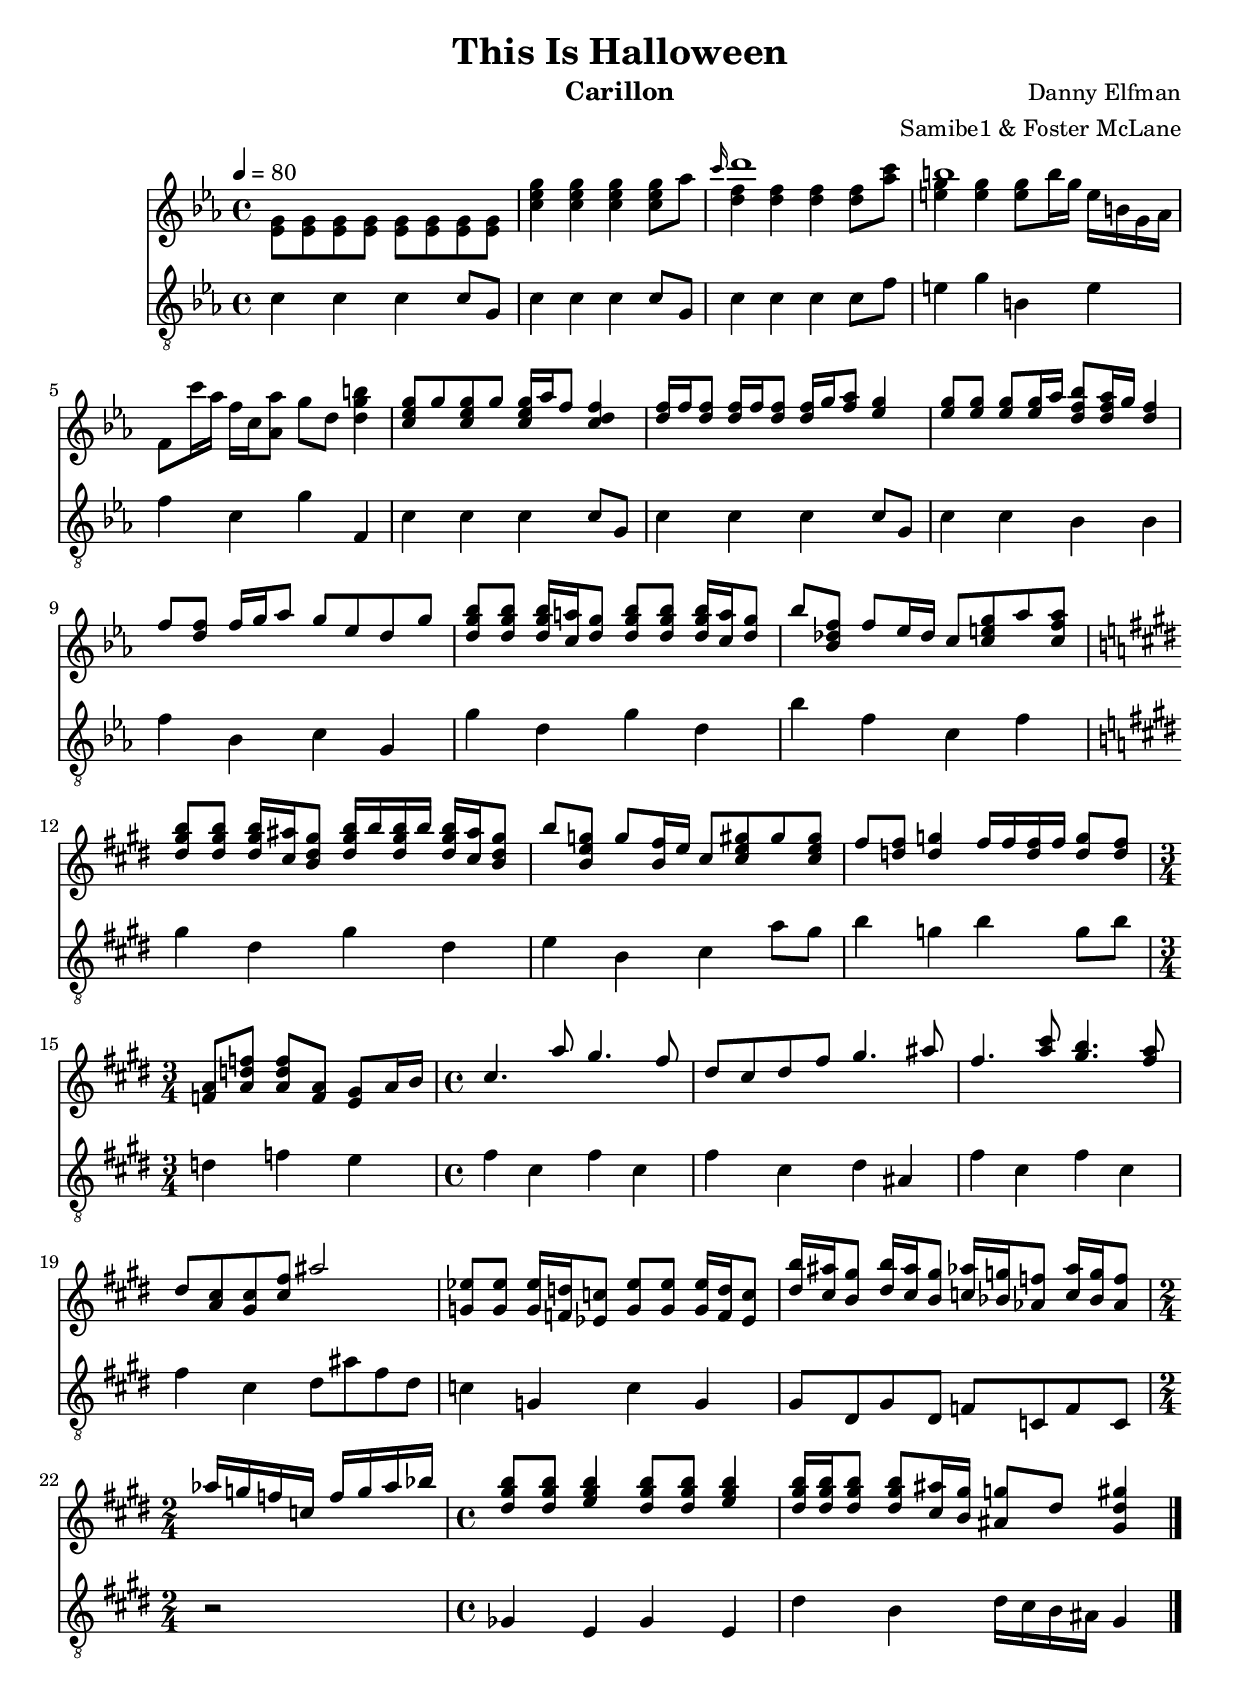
%LICENSE: CC-BY-NC-SA 4.0
\version "2.18.2"

\header {
  title = "This Is Halloween"
  instrument = "Carillon"
  composer = "Danny Elfman"
  arranger = "Samibe1 & Foster McLane"
}

main_tempo = \tempo 4 = 80
main_key = \key c \minor
main_time = \time 4/4

melody = \relative c'' {
  % preface
  s1

  % intro
  s1
  \grace c'16 d1
  b1
  s1

  % part one
  <c, ees g>8 g' <c, ees g> g' <c, ees g>16 aes' f8 <c d f>4
  <d f>16 f <d f>8 <d f>16 f <d f>8 <d f>16 g <f aes>8 <ees g>4
  <ees g>8 <ees g> <ees g> <ees g>16 aes <d, f bes>8 <d f aes>16 g <d f>4
  f8 <d f> f16 g aes8 g ees d g

  <d g bes>8 <d g bes> <d g bes>16 <c a'> <d g>8 <d g bes>8 <d g bes> <d g bes>16 <c a'> <d g>8
  bes'8 <bes, des f> f' ees16 des c8 <c e g> aes' <c, f aes>
  \key cis \minor <dis gis b>8 <dis gis b> <dis gis b>16 <cis ais'> <b dis gis>8 <dis gis b>16 b' <dis, gis b> b' <dis, gis b> <cis ais'> <b dis gis>8
  b'8 <b, e g> g' <b, fis'>16 e cis8 <cis e gis> gis' <cis, e gis>

  fis8 <d fis> <d g>4 fis16 fis <d fis> fis <d g>8 <d fis>
  \time 3/4 <f, a>8 <a d f> <a d f> <f a> <e gis> a16 b

  % part two
  \time 4/4 cis4. a'8 gis4. fis8
  dis8 cis dis fis gis4. ais8
  fis4. <a cis>8 <gis b>4. <fis a>8
  dis8 <cis a> <cis gis> <cis fis> ais'2

  <g, ees'>8 <g ees'> <g ees'>16 <f d'> <ees c'>8 <g ees'>8 <g ees'> <g ees'>16 <f d'> <ees c'>8
  <dis' b'>16 <cis ais'> <b gis'>8 <dis b'>16 <cis ais'> <b gis'>8 <c aes'>16 <bes g'> <aes f'>8 <c aes'>16 <bes g'> <aes f'>8
  \time 2/4 aes'16 g f c f g aes bes
  \time 4/4 <dis, gis b>8 <dis gis b> <e gis b>4 <dis gis b>8 <dis gis b> <e gis b>4
  <dis gis b>16 <dis gis b> <dis gis b>8 <dis gis b> <cis ais'>16 <b gis'> <ais g'>8 dis <gis, dis' gis>4

  % part three
  %\key c \minor <f, aes c>8 <f aes c> <f aes des>4. <f aes c>4 <f aes c>8
  %r8 <aes ces ees>4 <aes ces ees> <bes d f>8 <bes d ges>4

  \bar "|."
}

harmony = \relative c'' {
  % preface
  <ees, g>8 <ees g> <ees g> <ees g> <ees g> <ees g> <ees g> <ees g>

  % intro
  <c' ees g>4 <c ees g> <c ees g> <c ees g>8 aes'
  <d, f>4 <d f> <d f> <d f>8 <aes' c>
  <e g>4 <e g> <e g>8 b'16 g e b g aes
  f8 c''16 aes f c <aes aes'>8 g' d <d g b>4

  % part one
  s1
  s1
  s1
  s1

  s1
  s1
  \key cis \minor s1
  s1

  s1
  \time 3/4 s2.

  % part two
  \time 4/4 s1
  s1
  s1
  s1

  s1
  s1
  \time 2/4 s2
  \time 4/4 s1
  s1

  % part three
  %\key c \minor s1
  %s1

  \bar "|."
}

bass = \relative c' {
  % preface
  c4 c c c8 g

  % intro
  c4 c c c8 g
  c4 c c c8 f
  e4 g b, e
  f4 c g' f,

  % part one
  c'4 c c c8 g
  c4 c c c8 g
  c4 c bes bes
  f'4 bes, c g

  g'4 d g d
  bes'4 f c f
  \key cis \minor gis4 dis gis dis
  e4 b cis a'8 gis

  b4 g b g8 b
  \time 3/4 d,4 f e

  % part two
  \time 4/4 fis4 cis fis cis
  fis4 cis dis ais
  fis'4 cis fis cis
  fis4 cis dis8 ais' fis dis

  c4 g c g
  gis8 dis gis dis f c f c
  \time 2/4 r2
  \time 4/4 ges'4 e ges e
  dis'4 b  dis16 cis b ais gis4

  % part three
  %\key c \minor c4 f, c' f,
  %ees'4 aes, ees' aes,

  \bar "|."
}

words = \lyricmode {
  SHADOW
    Boys and girls of every age
    Wouldn't you like to see something strange?

  SIAMESE SHADOW
    Come with us and you will see
    This, our town of Halloween

  PUMPKIN PATCH CHORUS
    This is Halloween, this is Halloween
    Pumpkins scream in the dead of night

  GHOSTS
    This is Halloween, everybody make a scene
    Trick or treat till the neighbors gonna die of fright
    It's our town, everybody scream
    In this town of Halloween

  CREATURE UNDER BED
    I am the one hiding under your bed
    Teeth ground sharp and eyes glowing red

  MAN UNDER THE STAIRS
    I am the one hiding under your stairs
    Fingers like snakes and spiders in my hair

  CORPSE CHORUS
    This is Halloween, this is Halloween
    Halloween! Halloween! Halloween! Halloween!

  VAMPIRES
    In this town we call home
    Everyone hail to the pumpkin song

  MAYOR
    In this town, don't we love it now?
    Everybody's waiting for the next surprise

  CORPSE CHORUS
    'Round that corner, man hiding in the trash can
    Something's waiting now to pounce, and how you'll scream!

  HARLEQUIN DEMON, WEREWOLF, AND MELTING MAN
    This is Halloween
    Red 'n' black, slimy green
  WEREWOLF
    Aren't you scared?
  WITCHES
    Well, that's just fine

  WITCHES
    Say it once, say it twice
    Take the chance and roll the dice
    Ride with the moon in the dead of night

  HANGING TREE
    Everybody scream, everybody scream

  HANGED MEN
    In our town of Halloween

  CLOWN
    I am the clown with the tear-away face
    Here in a flash and gone without a trace

  SECOND GHOUL
    I am the "who" when you call, "Who's there?"
    I am the wind blowing through your hair

  BOOGIE MAN
    I am the shadow on the moon at night
    Filling your dreams to the brim with fright

  CORPSE CHORUS
    This is Halloween, this is Halloween
    Halloween! Halloween! Halloween! Halloween!

  CHILD CORPSE TRIO
    Tender lumplings everywhere
    Life's no fun without a good scare

  PARENT CORPSES
    That's our job, but we're not mean
    In our town of Halloween

  CORPSE CHORUS
    In this town
  MAYOR
    Don't we love it now?
  MAYOR WITH CORPSE CHORUS
    Everyone's waiting for the next surprise

  CORPSE CHORUS
    Skeleton Jack might catch you in the back
    And scream like a banshee
    Make you jump out of your skin
    This is Halloween, everybody scream
    Won't ya please make way for a very special guy
    Our man jack is king of the pumpkin patch
    Everyone hail to the Pumpkin King now

  EVERYONE
    This is Halloween, this is Halloween
    Halloween! Halloween! Halloween! Halloween!

  CORPSE CHILD TRIO
    In this town we call home
    Everyone hail to the pumpkin song

  EVERYONE
    La, la, la, la-la...
}

keys = \new Staff {
  \clef "treble"

  \main_tempo
  \main_key
  \main_time

  <<
    \new Voice = "melody" {
      \voiceOne
      \melody
    }

    \new Voice = "harmony" {
      \voiceTwo
      \harmony
    }

    %\new Lyrics \lyricsto "melody" {
    %  \words
    %}
  >>
}

pedals = \new Staff {
  \clef "treble_8"

  \main_tempo
  \main_key
  \main_time

  \bass
}

\score {
  <<
    \keys
    \pedals
  >>

  \layout {}
  \midi {}
}
